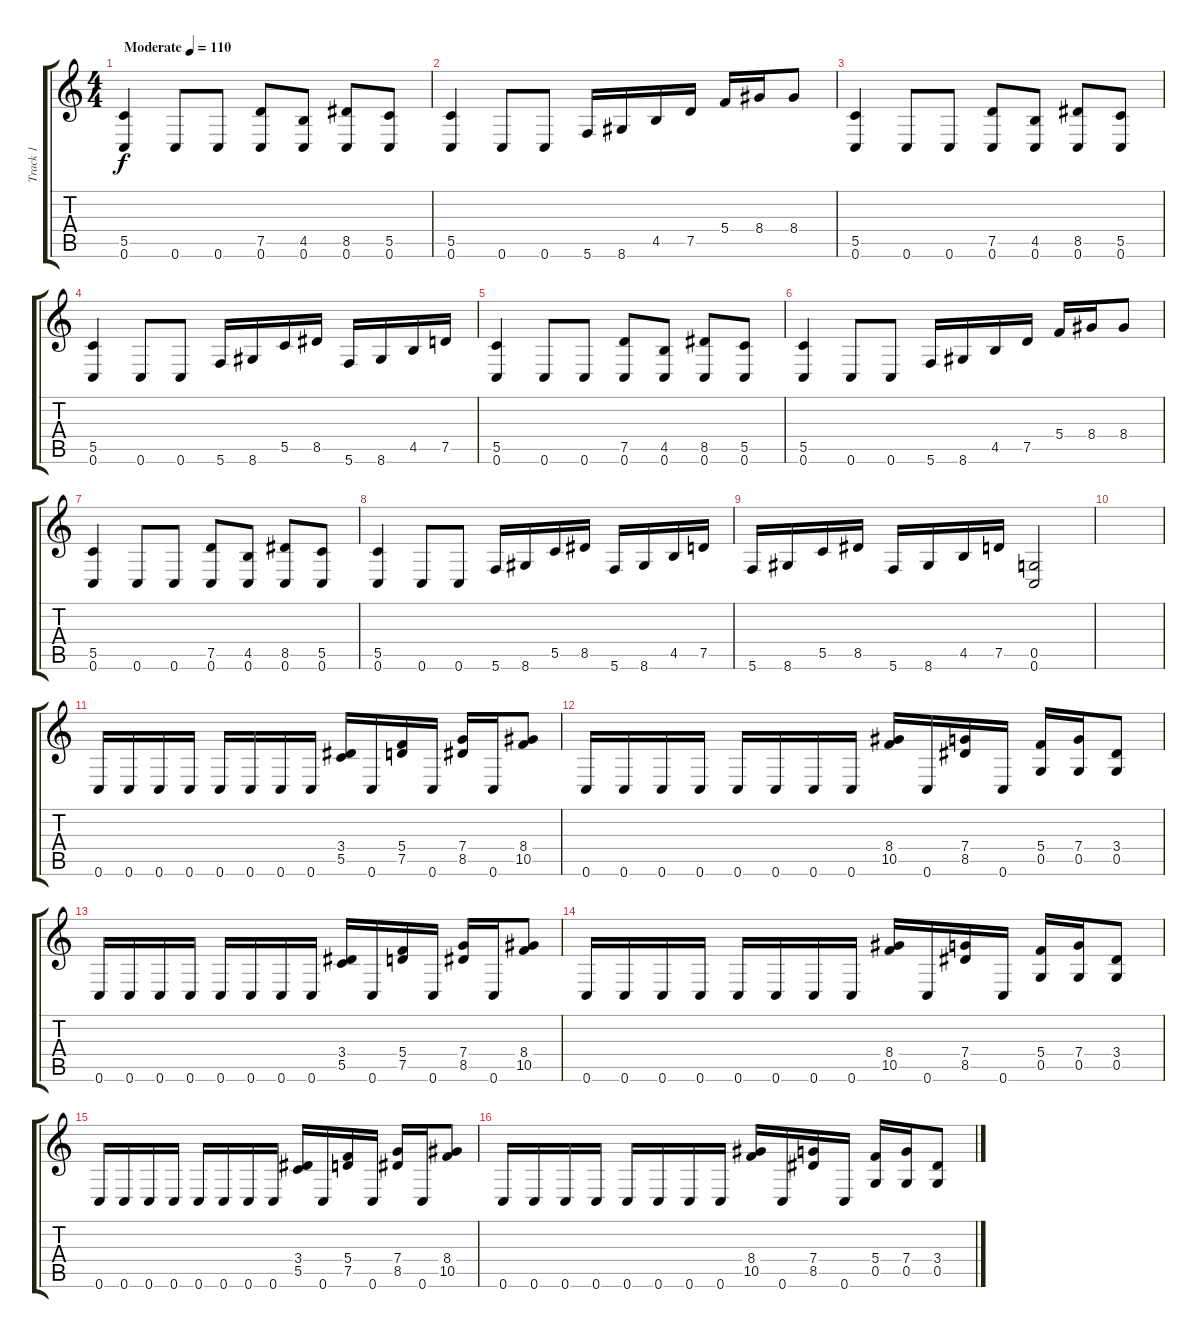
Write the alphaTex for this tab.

\track ("Track 1" "Track 1") {instrument overdrivenguitar}
\staff {score tabs}
\tuning (D4 A3 F3 C3 G2 C2) {hide}
\ts (4 4)
\tempo (110 "Moderate")
\clef g2
\ks c
(5.5 0.6).4{dy f instrument overdrivenguitar} 0.6.8 0.6.8 (7.5 0.6).8 (4.5 0.6).8 (8.5 0.6).8 (5.5 0.6).8 |
(5.5 0.6).4 0.6.8 0.6.8 5.6.16 8.6.16 4.5.16 7.5.16 5.4.16 8.4.16 8.4.8 |
(5.5 0.6).4 0.6.8 0.6.8 (7.5 0.6).8 (4.5 0.6).8 (8.5 0.6).8 (5.5 0.6).8 |
(5.5 0.6).4 0.6.8 0.6.8 5.6.16 8.6.16 5.5.16 8.5.16 5.6.16 8.6.16 4.5.16 7.5.16 |
(5.5 0.6).4 0.6.8 0.6.8 (7.5 0.6).8 (4.5 0.6).8 (8.5 0.6).8 (5.5 0.6).8 |
(5.5 0.6).4 0.6.8 0.6.8 5.6.16 8.6.16 4.5.16 7.5.16 5.4.16 8.4.16 8.4.8 |
(5.5 0.6).4 0.6.8 0.6.8 (7.5 0.6).8 (4.5 0.6).8 (8.5 0.6).8 (5.5 0.6).8 |
(5.5 0.6).4 0.6.8 0.6.8 5.6.16 8.6.16 5.5.16 8.5.16 5.6.16 8.6.16 4.5.16 7.5.16 |
5.6.16 8.6.16 5.5.16 8.5.16 5.6.16 8.6.16 4.5.16 7.5.16 (0.5 0.6).2 |
|
0.6.16 0.6.16 0.6.16 0.6.16 0.6.16 0.6.16 0.6.16 0.6.16 (3.4 5.5).16 0.6.16 (5.4 7.5).16 0.6.16 (7.4 8.5).16 0.6.16 (8.4 10.5).8 |
0.6.16 0.6.16 0.6.16 0.6.16 0.6.16 0.6.16 0.6.16 0.6.16 (8.4 10.5).16 0.6.16 (7.4 8.5).16 0.6.16 (5.4 0.5).16 (7.4 0.5).16 (3.4 0.5).8 |
0.6.16 0.6.16 0.6.16 0.6.16 0.6.16 0.6.16 0.6.16 0.6.16 (3.4 5.5).16 0.6.16 (5.4 7.5).16 0.6.16 (7.4 8.5).16 0.6.16 (8.4 10.5).8 |
0.6.16 0.6.16 0.6.16 0.6.16 0.6.16 0.6.16 0.6.16 0.6.16 (8.4 10.5).16 0.6.16 (7.4 8.5).16 0.6.16 (5.4 0.5).16 (7.4 0.5).16 (3.4 0.5).8 |
0.6.16 0.6.16 0.6.16 0.6.16 0.6.16 0.6.16 0.6.16 0.6.16 (3.4 5.5).16 0.6.16 (5.4 7.5).16 0.6.16 (7.4 8.5).16 0.6.16 (8.4 10.5).8 |
0.6.16 0.6.16 0.6.16 0.6.16 0.6.16 0.6.16 0.6.16 0.6.16 (8.4 10.5).16 0.6.16 (7.4 8.5).16 0.6.16 (5.4 0.5).16 (7.4 0.5).16 (3.4 0.5).8
